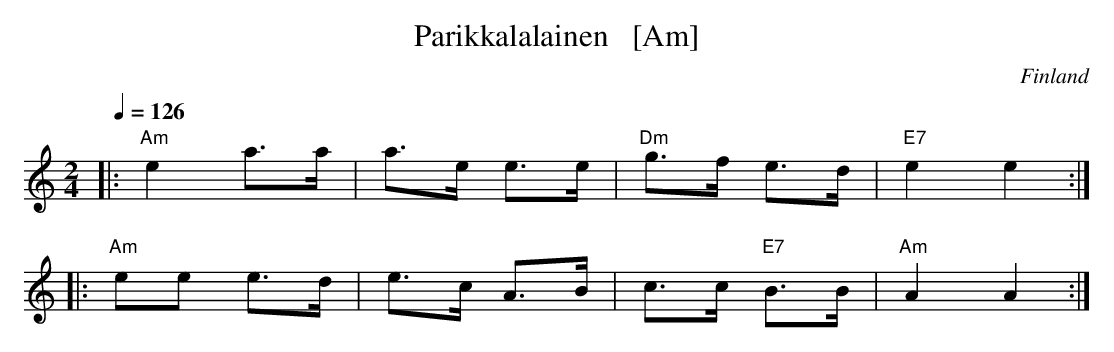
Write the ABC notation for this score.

X:1
T: Parikkalalainen   [Am]
O: Finland
M: 2/4
L: 1/8
Q: 1/4=126
K: Am
|: "Am"e2 a>a | a>e e>e | "Dm"g>f e>d | "E7"e2 e2 :|
|: "Am"ee e>d | e>c A>B | c>c "E7"B>B | "Am"A2 A2 :|
